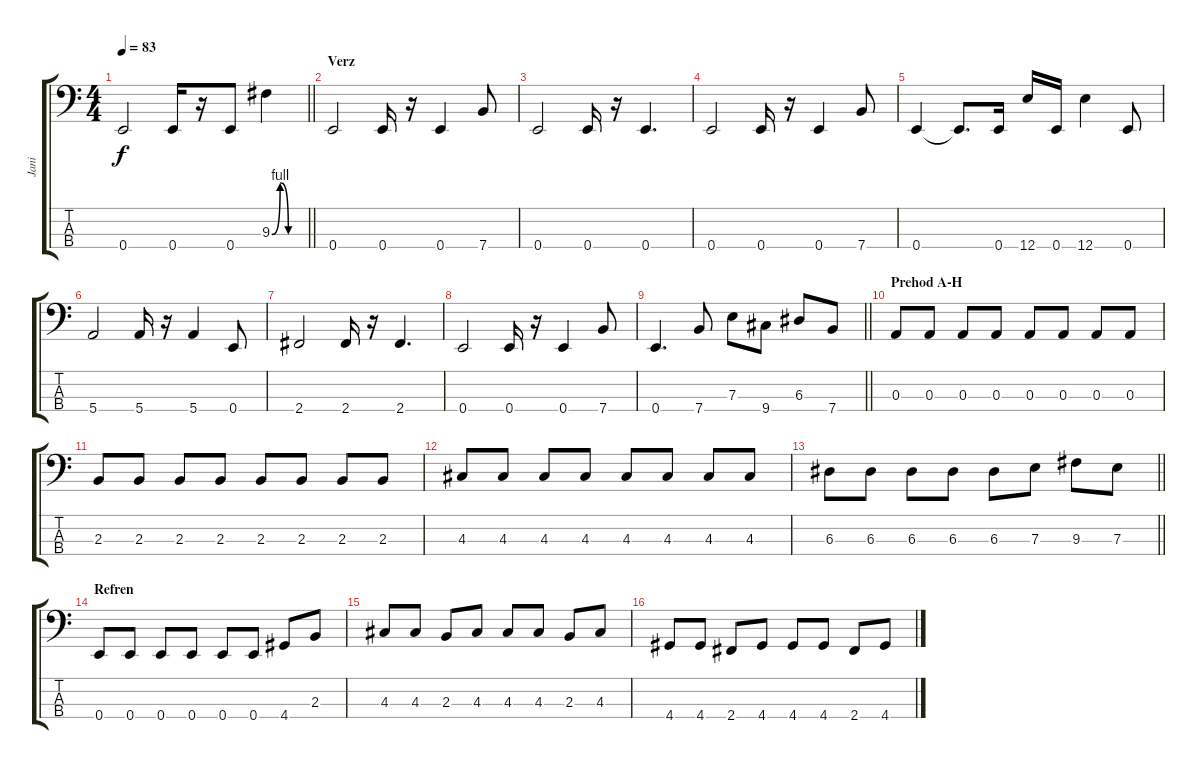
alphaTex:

\track ("Jani" "Jani") {instrument electricbassfinger}
\staff {score tabs}
\tuning (G2 D2 A1 E1) {hide}
\ts (4 4)
\tempo 83
\clef f4
\barLineRight lightlight
\ks c
0.4.2{dy f} 0.4.16 r.16 0.4.8 9.3{be (custom 0 0 15 4 30 0 60 0)}.4 |
\section ("" "Verz")
0.4.2 0.4.16 r.16 0.4.4 7.4.8 |
0.4.2 0.4.16 r.16 0.4.4{d} |
0.4.2 0.4.16 r.16 0.4.4 7.4.8 |
0.4.4 0.4{t}.8{d} 0.4.16 12.4.16 0.4.16 12.4.4 0.4.8 |
5.4.2 5.4.16 r.16 5.4.4 0.4.8 |
2.4.2 2.4.16 r.16 2.4.4{d} |
0.4.2 0.4.16 r.16 0.4.4 7.4.8 |
\barLineRight lightlight
0.4.4{d} 7.4.8 7.3.8 9.4.8 6.3.8 7.4.8 |
\section ("" "Prehod A-H")
0.3.8 0.3.8 0.3.8 0.3.8 0.3.8 0.3.8 0.3.8 0.3.8 |
2.3.8 2.3.8 2.3.8 2.3.8 2.3.8 2.3.8 2.3.8 2.3.8 |
4.3.8 4.3.8 4.3.8 4.3.8 4.3.8 4.3.8 4.3.8 4.3.8 |
\barLineRight lightlight
6.3.8 6.3.8 6.3.8 6.3.8 6.3.8 7.3.8 9.3.8 7.3.8 |
\section ("" "Refren")
0.4.8 0.4.8 0.4.8 0.4.8 0.4.8 0.4.8 4.4.8 2.3.8 |
4.3.8 4.3.8 2.3.8 4.3.8 4.3.8 4.3.8 2.3.8 4.3.8 |
4.4.8 4.4.8 2.4.8 4.4.8 4.4.8 4.4.8 2.4.8 4.4.8
